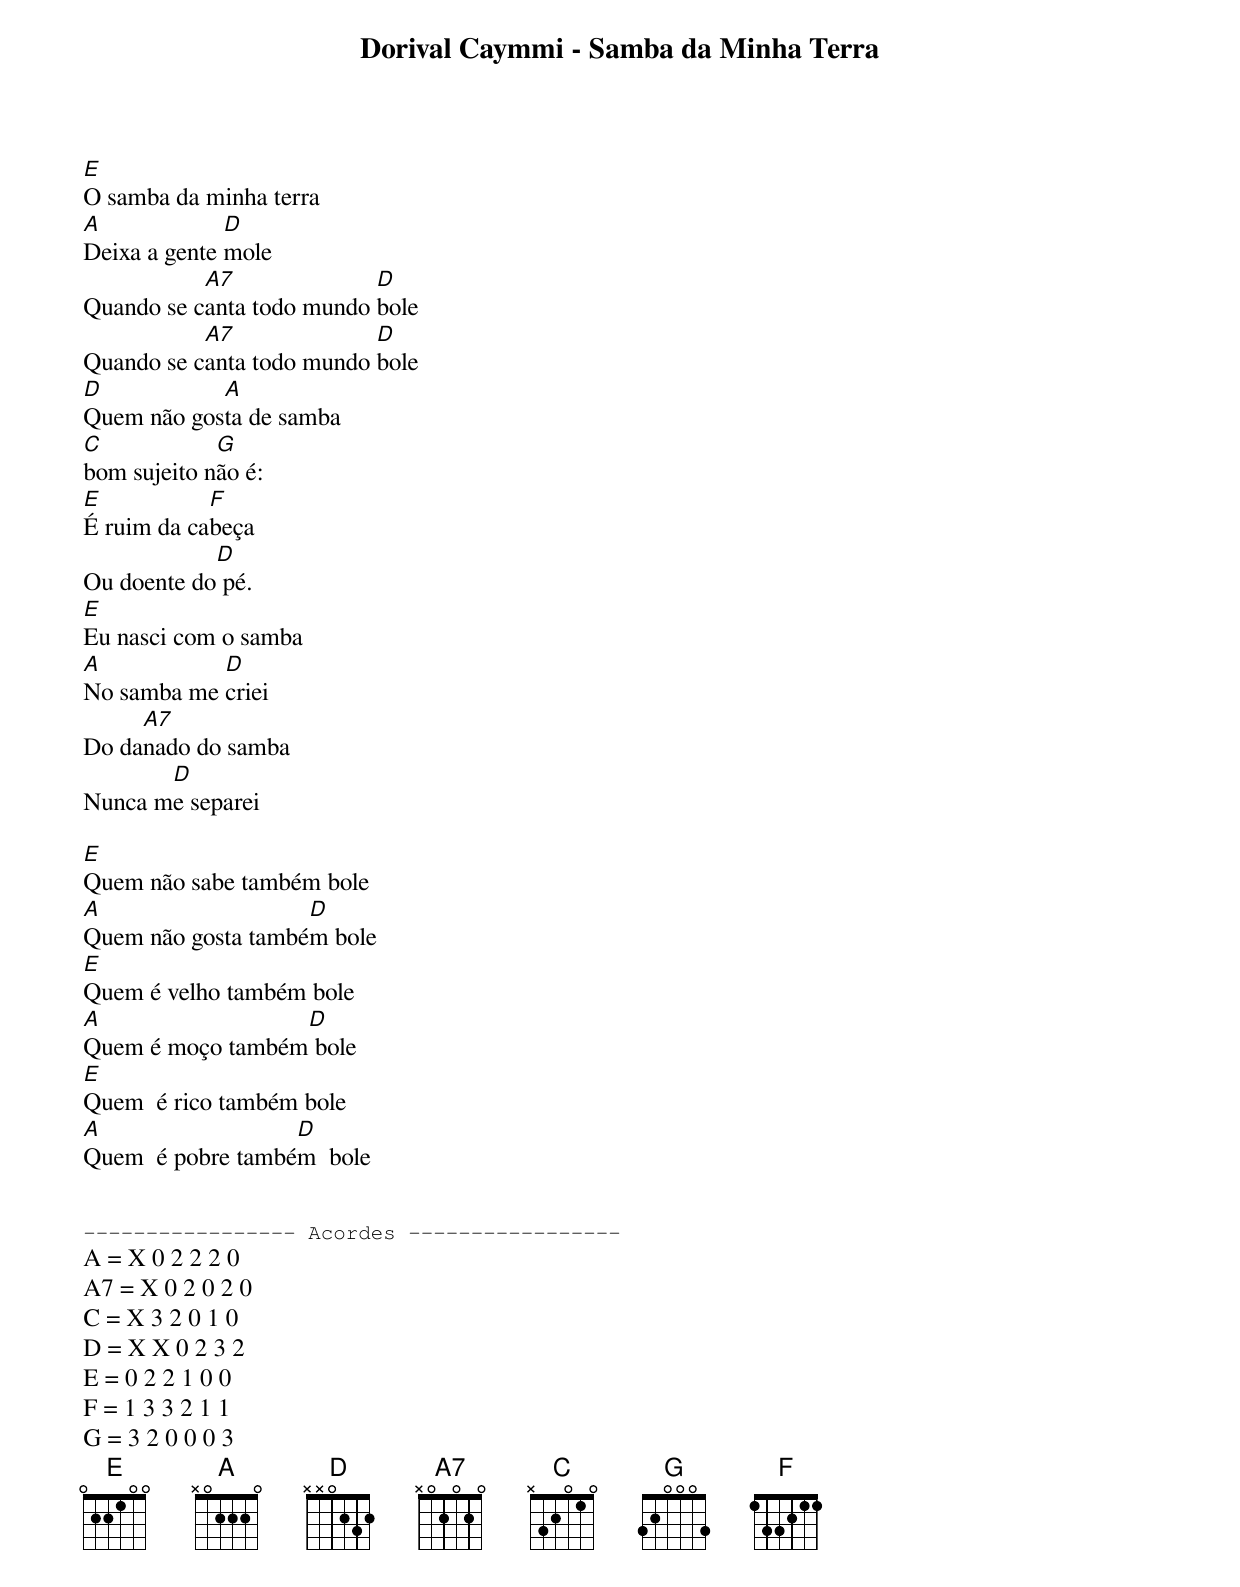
Dorival Caymmi - Samba da Minha Terra

E
O samba da minha terra
A             D
Deixa a gente mole
           A7              D
Quando se canta todo mundo bole
           A7              D
Quando se canta todo mundo bole
D           A
Quem não gosta de samba
C            G
bom sujeito não é:
E           F
É ruim da cabeça
            D
Ou doente do pé.
E
Eu nasci com o samba
A           D
No samba me criei
     A7
Do danado do samba
       D
Nunca me separei

E
Quem não sabe também bole
A                   D
Quem não gosta também bole
E
Quem é velho também bole
A                 D
Quem é moço também bole
E
Quem  é rico também bole
A                  D
Quem  é pobre também  bole


----------------- Acordes -----------------
A = X 0 2 2 2 0
A7 = X 0 2 0 2 0
C = X 3 2 0 1 0
D = X X 0 2 3 2
E = 0 2 2 1 0 0
F = 1 3 3 2 1 1
G = 3 2 0 0 0 3
